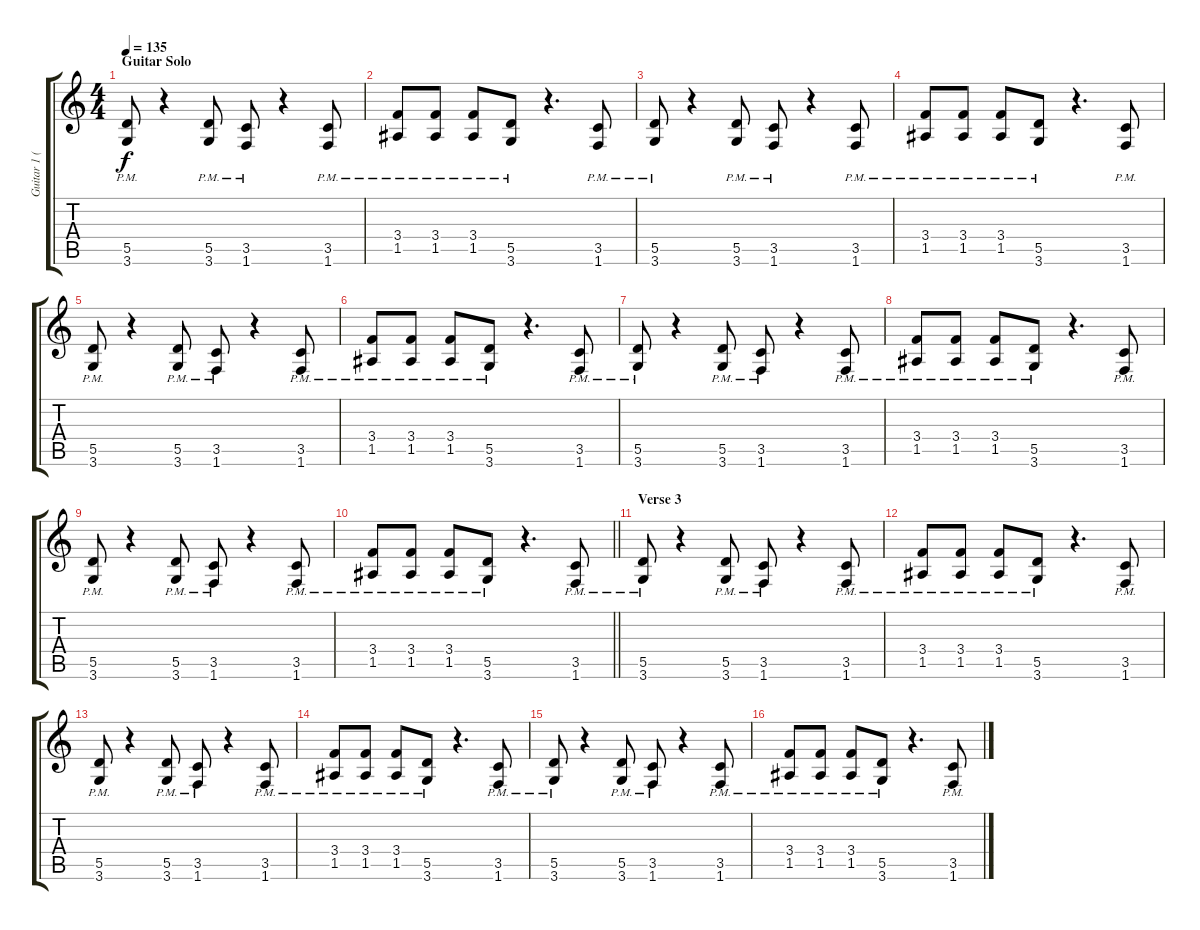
\track ("Guitar 1 (Rhythm)" "Guitar 1 (") {instrument overdrivenguitar}
\staff {score tabs}
\tuning (E4 B3 G3 D3 A2 E2) {hide}
\ts (4 4)
\section ("" "Guitar Solo")
\tempo 135
\clef g2
\ks c
(5.5{pm} 3.6{pm}).8{dy f} r.4 (5.5{pm} 3.6{pm}).8 (3.5{pm} 1.6{pm}).8 r.4 (3.5{pm} 1.6{pm}).8 |
(3.4{pm} 1.5{pm}).8 (3.4{pm} 1.5{pm}).8 (3.4{pm} 1.5{pm}).8 (5.5{pm} 3.6{pm}).8 r.4{d} (3.5{pm} 1.6{pm}).8 |
(5.5{pm} 3.6{pm}).8 r.4 (5.5{pm} 3.6{pm}).8 (3.5{pm} 1.6{pm}).8 r.4 (3.5{pm} 1.6{pm}).8 |
(3.4{pm} 1.5{pm}).8 (3.4{pm} 1.5{pm}).8 (3.4{pm} 1.5{pm}).8 (5.5{pm} 3.6{pm}).8 r.4{d} (3.5{pm} 1.6{pm}).8 |
(5.5{pm} 3.6{pm}).8 r.4 (5.5{pm} 3.6{pm}).8 (3.5{pm} 1.6{pm}).8 r.4 (3.5{pm} 1.6{pm}).8 |
(3.4{pm} 1.5{pm}).8 (3.4{pm} 1.5{pm}).8 (3.4{pm} 1.5{pm}).8 (5.5{pm} 3.6{pm}).8 r.4{d} (3.5{pm} 1.6{pm}).8 |
(5.5{pm} 3.6{pm}).8 r.4 (5.5{pm} 3.6{pm}).8 (3.5{pm} 1.6{pm}).8 r.4 (3.5{pm} 1.6{pm}).8 |
(3.4{pm} 1.5{pm}).8 (3.4{pm} 1.5{pm}).8 (3.4{pm} 1.5{pm}).8 (5.5{pm} 3.6{pm}).8 r.4{d} (3.5{pm} 1.6{pm}).8 |
(5.5{pm} 3.6{pm}).8 r.4 (5.5{pm} 3.6{pm}).8 (3.5{pm} 1.6{pm}).8 r.4 (3.5{pm} 1.6{pm}).8 |
\barLineRight lightlight
(3.4{pm} 1.5{pm}).8 (3.4{pm} 1.5{pm}).8 (3.4{pm} 1.5{pm}).8 (5.5{pm} 3.6{pm}).8 r.4{d} (3.5{pm} 1.6{pm}).8 |
\section ("" "Verse 3")
(5.5{pm} 3.6{pm}).8 r.4 (5.5{pm} 3.6{pm}).8 (3.5{pm} 1.6{pm}).8 r.4 (3.5{pm} 1.6{pm}).8 |
(3.4{pm} 1.5{pm}).8 (3.4{pm} 1.5{pm}).8 (3.4{pm} 1.5{pm}).8 (5.5{pm} 3.6{pm}).8 r.4{d} (3.5{pm} 1.6{pm}).8 |
(5.5{pm} 3.6{pm}).8 r.4 (5.5{pm} 3.6{pm}).8 (3.5{pm} 1.6{pm}).8 r.4 (3.5{pm} 1.6{pm}).8 |
(3.4{pm} 1.5{pm}).8 (3.4{pm} 1.5{pm}).8 (3.4{pm} 1.5{pm}).8 (5.5{pm} 3.6{pm}).8 r.4{d} (3.5{pm} 1.6{pm}).8 |
(5.5{pm} 3.6{pm}).8 r.4 (5.5{pm} 3.6{pm}).8 (3.5{pm} 1.6{pm}).8 r.4 (3.5{pm} 1.6{pm}).8 |
(3.4{pm} 1.5{pm}).8 (3.4{pm} 1.5{pm}).8 (3.4{pm} 1.5{pm}).8 (5.5{pm} 3.6{pm}).8 r.4{d} (3.5{pm} 1.6{pm}).8
